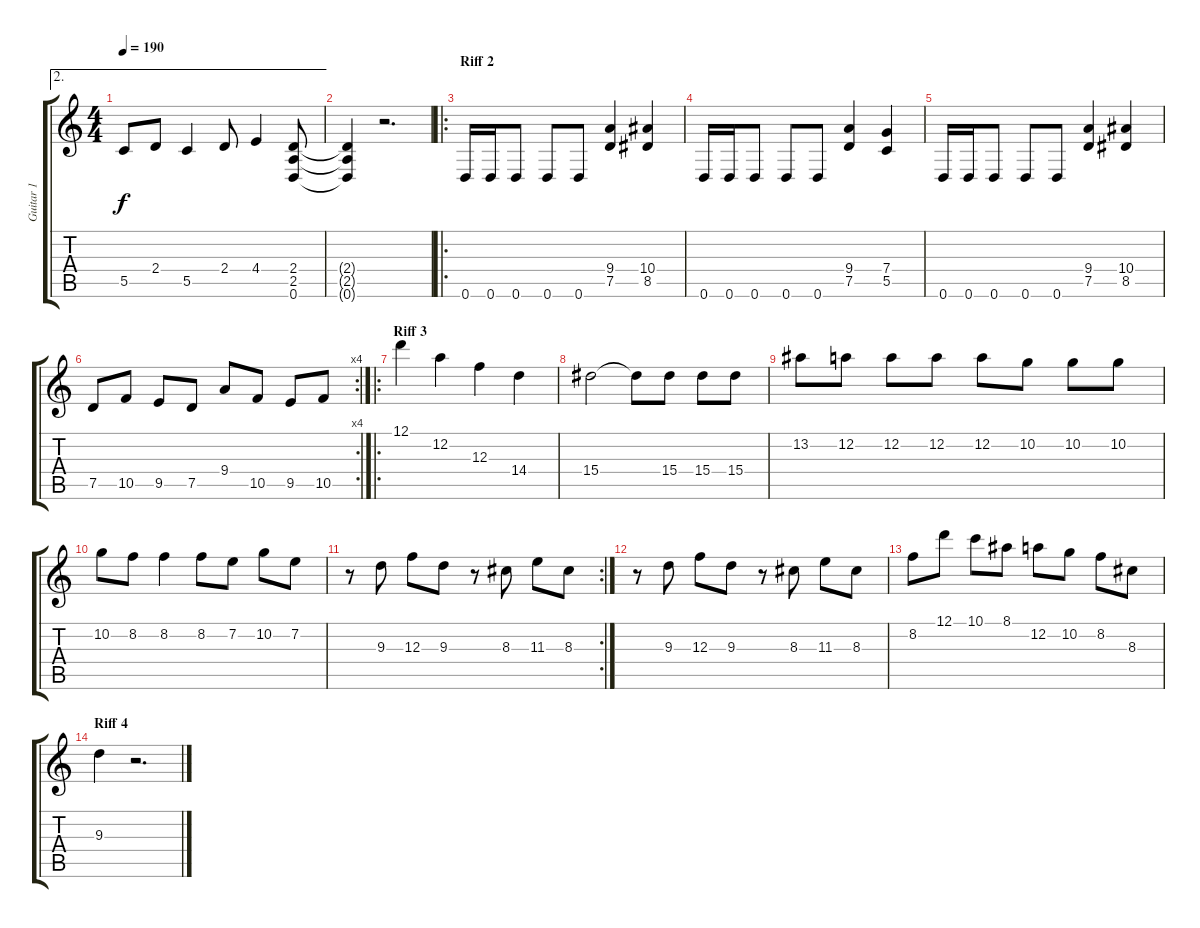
\track ("Guitar 1" "Guitar 1") {instrument distortionguitar}
\staff {score tabs}
\tuning (D4 A3 F3 C3 G2 D2) {hide}
\ae 2
\ts (4 4)
\tempo 190
\clef g2
\ks c
5.5.8{dy f} 2.4.8 5.5.4 2.4.8 4.4.4 (2.4 2.5 0.6).8 |
(2.4{t} 2.5{t} 0.6{t}).4 r.2{d} |
\ro
\section ("" "Riff 2")
0.6.16 0.6.16 0.6.8 0.6.8 0.6.8 (9.4 7.5).4 (10.4 8.5).4 |
0.6.16 0.6.16 0.6.8 0.6.8 0.6.8 (9.4 7.5).4 (7.4 5.5).4 |
0.6.16 0.6.16 0.6.8 0.6.8 0.6.8 (9.4 7.5).4 (10.4 8.5).4 |
\rc 4
7.5.8 10.5.8 9.5.8 7.5.8 9.4.8 10.5.8 9.5.8 10.5.8 |
\ro
\section ("" "Riff 3")
12.1.4 12.2.4 12.3.4 14.4.4 |
15.4.2 15.4{t}.8 15.4.8 15.4.8 15.4.8 |
13.2.8 12.2.8 12.2.8 12.2.8 12.2.8 10.2.8 10.2.8 10.2.8 |
10.2.8 8.2.8 8.2.4 8.2.8 7.2.8 10.2.8 7.2.8 |
\rc 2
r.8 9.3.8 12.3.8 9.3.8 r.8 8.3.8 11.3.8 8.3.8 |
r.8 9.3.8 12.3.8 9.3.8 r.8 8.3.8 11.3.8 8.3.8 |
8.2.8 12.1.8 10.1.8 8.1.8 12.2.8 10.2.8 8.2.8 8.3.8 |
\section ("" "Riff 4")
9.3.4 r.2{d}
